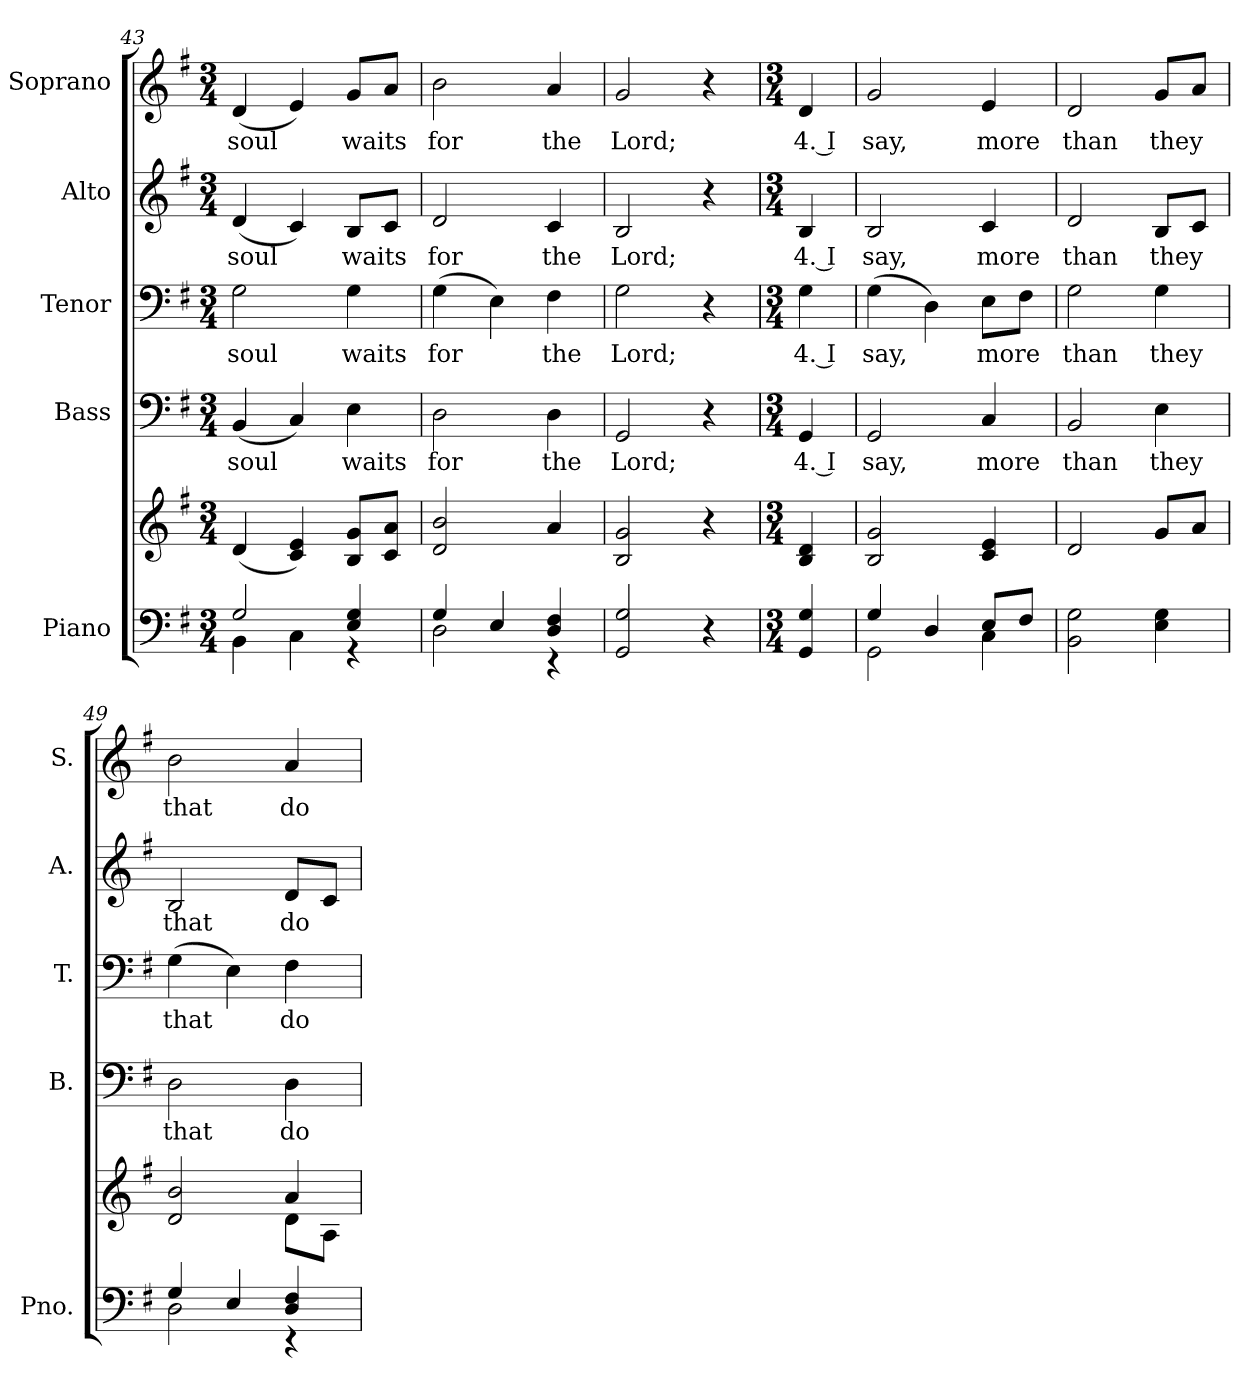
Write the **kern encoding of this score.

**kern	**kern	**kern	**text	**kern	**text	**kern	**text	**kern	**text
*part5	*part5	*part4	*part4	*part3	*part3	*part2	*part2	*part1	*part1
*staff6	*staff5	*staff4	*staff4	*staff3	*staff3	*staff2	*staff2	*staff1	*staff1
*I"Piano	*	*I"Bass	*	*I"Tenor	*	*I"Alto	*	*I"Soprano	*
*I'Pno.	*	*I'B.	*	*I'T.	*	*I'A.	*	*I'S.	*
!!LO:PB:g=z
*clefF4	*clefG2	*clefF4	*	*clefF4	*	*clefG2	*	*clefG2	*
*k[f#]	*k[f#]	*k[f#]	*	*k[f#]	*	*k[f#]	*	*k[f#]	*
*G:	*G:	*G:	*	*G:	*	*G:	*	*G:	*
*M3/4	*M3/4	*M3/4	*	*M3/4	*	*M3/4	*	*M3/4	*
=43	=43	=43	=43	=43	=43	=43	=43	=43	=43
*^	*	*	*	*	*	*	*	*	*
!	!	!	!	!LO:LY:b:color=#000000	!	!	!	!	!	!
!	!	!	!	!	!	!LO:LY:b:color=#000000	!	!	!	!
!	!	!	!	!	!	!	!	!LO:LY:b:color=#000000	!	!
!	!	!	!	!	!	!	!	!	!	!LO:LY:b:color=#000000
2Gi/	4BBi\	(4di/	(4BBi/	soul	2Gi\	soul	(4di/	soul	(4di/	soul
.	4Ci\	4ci/ 4ei)	4Ci/)	.	.	.	4ci/)	.	4ei/)	.
!	!	!	!	!LO:LY:b:color=#000000	!	!	!	!	!	!
!	!	!	!	!	!	!LO:LY:b:color=#000000	!	!	!	!
!	!	!	!	!	!	!	!	!LO:LY:b:color=#000000	!	!
!	!	!	!	!	!	!	!	!	!	!LO:LY:b:color=#000000
4Ei/ 4Gi	4r	8Bi/ 8giL	4Ei\	waits	4Gi\	waits	8Bi/L	waits	8gi/L	waits
.	.	8ci/ 8aiJ	.	.	.	.	8ci/J	.	8ai/J	.
=44	=44	=44	=44	=44	=44	=44	=44	=44	=44	=44
!	!	!	!	!LO:LY:b:color=#000000	!	!	!	!	!	!
!	!	!	!	!	!	!LO:LY:b:color=#000000	!	!	!	!
!	!	!	!	!	!	!	!	!LO:LY:b:color=#000000	!	!
!	!	!	!	!	!	!	!	!	!	!LO:LY:b:color=#000000
4Gi/	2Di\	2di/ 2bi	2Di\	for	(4Gi\	for	2di/	for	2bi\	for
4Ei/	.	.	.	.	4Ei\)	.	.	.	.	.
!	!	!	!	!LO:LY:b:color=#000000	!	!	!	!	!	!
!	!	!	!	!	!	!LO:LY:b:color=#000000	!	!	!	!
!	!	!	!	!	!	!	!	!LO:LY:b:color=#000000	!	!
!	!	!	!	!	!	!	!	!	!	!LO:LY:b:color=#000000
4Di/ 4F#i	4r	4ai/	4Di\	the	4F#i\	the	4ci/	the	4ai/	the
*v	*v	*	*	*	*	*	*	*	*	*
=45	=45	=45	=45	=45	=45	=45	=45	=45	=45
*^	*	*	*	*	*	*	*	*	*
!	!	!	!	!LO:LY:b:color=#000000	!	!	!	!	!	!
*v	*v	*	*	*	*	*	*	*	*	*
*^	*	*	*	*	*	*	*	*	*
!	!	!	!	!	!	!LO:LY:b:color=#000000	!	!	!	!
*v	*v	*	*	*	*	*	*	*	*	*
*^	*	*	*	*	*	*	*	*	*
!	!	!	!	!	!	!	!	!LO:LY:b:color=#000000	!	!
*v	*v	*	*	*	*	*	*	*	*	*
*^	*	*	*	*	*	*	*	*	*
!	!	!	!	!	!	!	!	!	!	!LO:LY:b:color=#000000
*v	*v	*	*	*	*	*	*	*	*	*
2GGi/ 2Gi	2Bi/ 2gi	2GGi/	Lord;	2Gi\	Lord;	2Bi/	Lord;	2gi/	Lord;
4r	4r	4r	.	4r	.	4r	.	4r	.
!!LO:PB:g=z
=46	=46	=46	=46	=46	=46	=46	=46	=46	=46
*M3/4	*M3/4	*M3/4	*	*M3/4	*	*M3/4	*	*M3/4	*
!	!	!	!LO:LY:b:color=#000000	!	!	!	!	!	!
!	!	!	!	!	!LO:LY:b:color=#000000	!	!	!	!
!	!	!	!	!	!	!	!LO:LY:b:color=#000000	!	!
!	!	!	!	!	!	!	!	!	!LO:LY:b:color=#000000
4GGi/ 4Gi	4Bi/ 4di	4GGi/	4. I	4Gi\	4. I	4Bi/	4. I	4di/	4. I
=47	=47	=47	=47	=47	=47	=47	=47	=47	=47
*^	*	*	*	*	*	*	*	*	*
!	!	!	!	!LO:LY:b:color=#000000	!	!	!	!	!	!
!	!	!	!	!	!	!LO:LY:b:color=#000000	!	!	!	!
!	!	!	!	!	!	!	!	!LO:LY:b:color=#000000	!	!
!	!	!	!	!	!	!	!	!	!	!LO:LY:b:color=#000000
4Gi/	2GGi\	2Bi/ 2gi	2GGi/	say,	(4Gi\	say,	2Bi/	say,	2gi/	say,
4Di/	.	.	.	.	4Di\)	.	.	.	.	.
!	!	!	!	!LO:LY:b:color=#000000	!	!	!	!	!	!
!	!	!	!	!	!	!LO:LY:b:color=#000000	!	!	!	!
!	!	!	!	!	!	!	!	!LO:LY:b:color=#000000	!	!
!	!	!	!	!	!	!	!	!	!	!LO:LY:b:color=#000000
8Ei/L	4Ci\	4ci/ 4ei	4Ci/	more	8Ei\L	more	4ci/	more	4ei/	more
8F#i/J	.	.	.	.	8F#i\J	.	.	.	.	.
*v	*v	*	*	*	*	*	*	*	*	*
=48	=48	=48	=48	=48	=48	=48	=48	=48	=48
!	!	!	!LO:LY:b:color=#000000	!	!	!	!	!	!
!	!	!	!	!	!LO:LY:b:color=#000000	!	!	!	!
!	!	!	!	!	!	!	!LO:LY:b:color=#000000	!	!
!	!	!	!	!	!	!	!	!	!LO:LY:b:color=#000000
2BBi\ 2Gi	2di/	2BBi/	than	2Gi\	than	2di/	than	2di/	than
!	!	!	!LO:LY:b:color=#000000	!	!	!	!	!	!
!	!	!	!	!	!LO:LY:b:color=#000000	!	!	!	!
!	!	!	!	!	!	!	!LO:LY:b:color=#000000	!	!
!	!	!	!	!	!	!	!	!	!LO:LY:b:color=#000000
4Ei\ 4Gi	8gi/L	4Ei\	they	4Gi\	they	8Bi/L	they	8gi/L	they
.	8ai/J	.	.	.	.	8ci/J	.	8ai/J	.
!!LO:PB:g=z
=49	=49	=49	=49	=49	=49	=49	=49	=49	=49
*^	*^	*	*	*	*	*	*	*	*
!	!	!	!	!	!LO:LY:b:color=#000000	!	!	!	!	!	!
!	!	!	!	!	!	!	!LO:LY:b:color=#000000	!	!	!	!
!	!	!	!	!	!	!	!	!	!LO:LY:b:color=#000000	!	!
!	!	!	!	!	!	!	!	!	!	!	!LO:LY:b:color=#000000
4Gi/	2Di\	2di/ 2bi	2ryy	2Di\	that	(4Gi\	that	2Bi/	that	2bi\	that
4Ei/	.	.	.	.	.	4Ei\)	.	.	.	.	.
!	!	!	!	!	!LO:LY:b:color=#000000	!	!	!	!	!	!
!	!	!	!	!	!	!	!LO:LY:b:color=#000000	!	!	!	!
!	!	!	!	!	!	!	!	!	!LO:LY:b:color=#000000	!	!
!	!	!	!	!	!	!	!	!	!	!	!LO:LY:b:color=#000000
4Di/ 4F#i	4r	4ai/	8di\L	4Di\	do	4F#i\	do	8di/L	do	4ai/	do
.	.	.	8Ai\J	.	.	.	.	8ci/J	.	.	.
*v	*v	*	*	*	*	*	*	*	*	*	*
*	*v	*v	*	*	*	*	*	*	*	*
=	=	=	=	=	=	=	=	=	=
*-	*-	*-	*-	*-	*-	*-	*-	*-	*-
